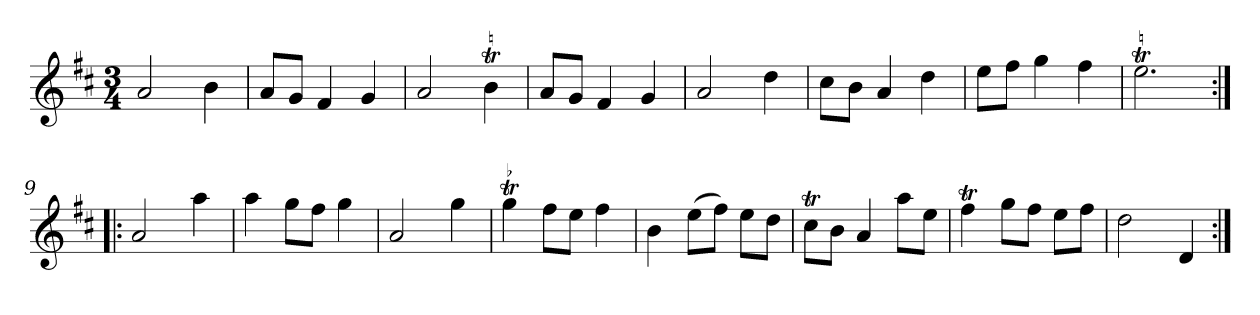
**kern
*part1
*staff1
*clefG2
*k[f#c#]
*D:
*M3/4
*MM120
=1
2a
4b
=2
8a/L
8g/J
4f#
4g
=3
2a
4bt
=4
8a/L
8g/J
4f#
4g
=5
2a
4dd
=6
8cc#\L
8b\J
4a
4dd
=7
8ee\L
8ff#\J
4gg
4ff#
=8
2.eet
=9:|!|:
2a
4aa
=10
4aa
8gg\L
8ff#\J
4gg
=11
2a
4gg
=12
!LO:TR:acc=-
4ggt
8ff#\L
8ee\J
4ff#
=13
4b
(8ee\L
8ff#\J)
8ee\L
8dd\J
=14
8cc#t\L
8b\J
4a
8aa\L
8ee\J
=15
4ff#t
8gg\L
8ff#\J
8ee\L
8ff#\J
=16
2dd
4d
=:|!
*-
